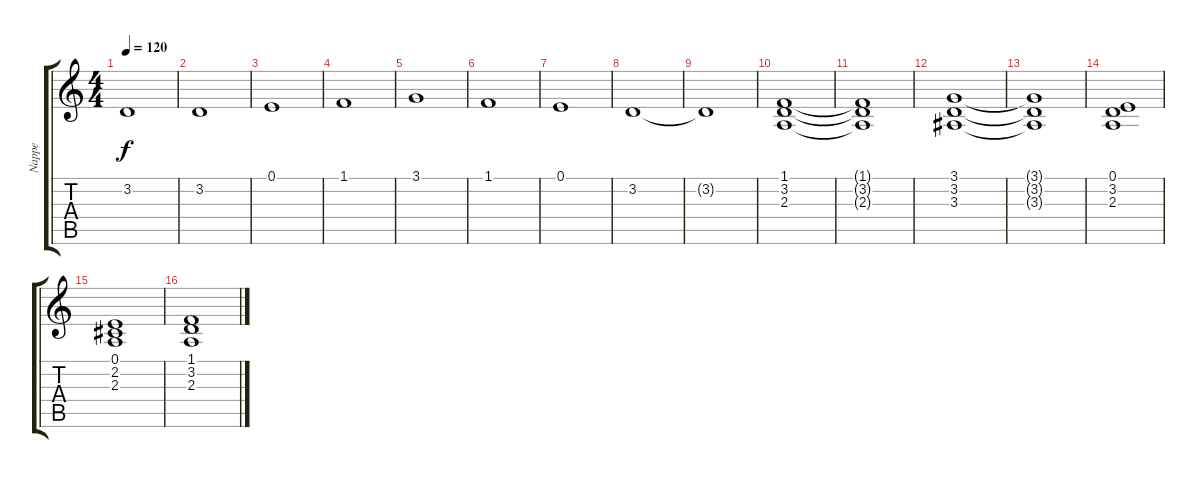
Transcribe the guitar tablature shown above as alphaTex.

\track ("Nappe" "Nappe") {instrument synthstrings2}
\staff {score tabs}
\tuning (E4 B3 G3 D3 A2 E2) {hide}
\ts (4 4)
\tempo 120
\clef g2
\ks c
3.2{t}.1{dy f} |
3.2.1 |
0.1.1 |
1.1.1 |
3.1.1 |
1.1.1 |
0.1.1 |
3.2.1 |
3.2{t}.1 |
(1.1 3.2 2.3).1 |
(1.1{t} 3.2{t} 2.3{t}).1 |
(3.1 3.2 3.3).1 |
(3.1{t} 3.2{t} 3.3{t}).1 |
(0.1 3.2 2.3).1 |
(0.1 2.2 2.3).1 |
(1.1 3.2 2.3).1
